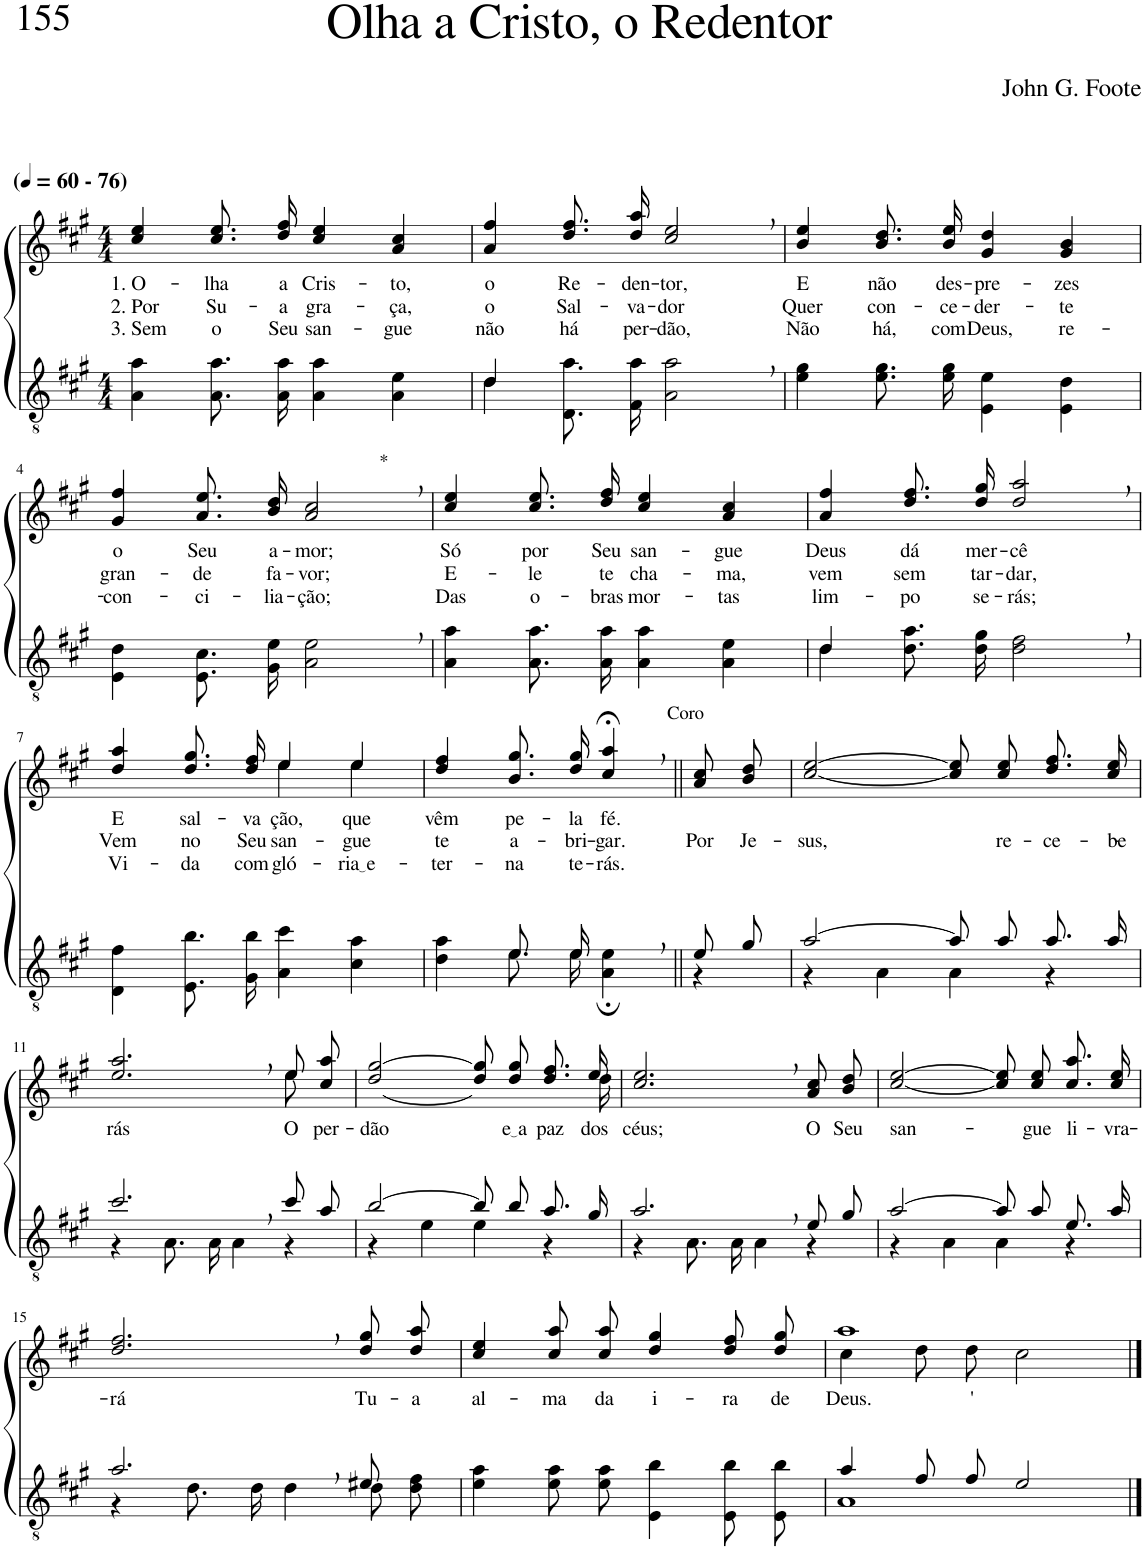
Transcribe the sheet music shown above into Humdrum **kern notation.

**kern	**kern	**text	**text	**text
*part2	*part1	*part1	*part1	*part1
*staff2	*staff1	*staff1	*staff1	*staff1
*I"Parte III e IV	*I"Parte I e II	*	*	*
*clefGv2	*clefG2	*	*	*
*Trd5c9	*Trd5c9	*	*	*
*k[f#c#g#]	*k[f#c#g#]	*	*	*
*M4/4	*M4/4	*	*	*
*MM60	*MM60	*	*	*
=1	=1	=1	=1	=1
!	!LO:TX:a:B:t=(	!	!	!
!	!LO:TX:a:B:t=- 76)	!	!	!
!	!	!LO:LY:b	!LO:LY:b	!LO:LY:b
4A\ 4a\	4cc#/ 4ee/	1. O-	2. Por	3. Sem
!	!	!LO:LY:b	!LO:LY:b	!LO:LY:b
8.A\ 8.a\L	8.cc#\ 8.ee\L	-lha	Su-	o
!	!	!LO:LY:b	!LO:LY:b	!LO:LY:b
16A\ 16a\Jk	16dd\ 16ff#\Jk	a	-a	Seu
!	!	!LO:LY:b	!LO:LY:b	!LO:LY:b
4A\ 4a\	4cc#/ 4ee/	Cris-	gra-	san-
!	!	!LO:LY:b	!LO:LY:b	!LO:LY:b
4A\ 4e\	4a/ 4cc#/	-to,	-ça,	-gue
=2	=2	=2	=2	=2
*^	*	*	*	*
!	!	!	!LO:LY:b	!LO:LY:b	!LO:LY:b
4d/	4d\	4a/ 4ff#/	o	o	não
!	!	!	!LO:LY:b	!LO:LY:b	!LO:LY:b
2.ryy	8.D\ 8.a\L	8.dd\ 8.ff#\L	Re-	Sal-	há
!	!	!	!LO:LY:b	!LO:LY:b	!LO:LY:b
.	16F#\ 16a\Jk	16dd\ 16aa\Jk	-den-	-va-	per-
!	!	!	!LO:LY:b	!LO:LY:b	!LO:LY:b
.	2A\ 2a\	2cc#/, 2ee/,	-tor,	-dor	-dão,
=3	=3	=3	=3	=3	=3
!	!	!	!LO:LY:b	!LO:LY:b	!LO:LY:b
*v	*v	*	*	*	*
4e\ 4g#\	4b/ 4ee/	E	Quer	Não
!	!	!LO:LY:b	!LO:LY:b	!LO:LY:b
8.e\ 8.g#\L	8.b\ 8.dd\L	não	con-	há,
!	!	!LO:LY:b	!LO:LY:b	!LO:LY:b
16e\ 16g#\Jk	16b\ 16ee\Jk	des-	-ce-	com
!	!	!LO:LY:b	!LO:LY:b	!LO:LY:b
4E\ 4e\	4g#/ 4dd/	-pre-	-der-	Deus,
!	!	!LO:LY:b	!LO:LY:b	!LO:LY:b
4E\ 4d\	4g#/ 4b/	-zes	-te	re-
!!LO:LB:g=z
=4	=4	=4	=4	=4
!	!	!LO:LY:b	!LO:LY:b	!LO:LY:b
4E\ 4d\	4g#/ 4ff#/	o	gran-	-con-
!	!	!LO:LY:b	!LO:LY:b	!LO:LY:b
8.E/ 8.c#/L	8.a\ 8.ee\L	Seu	-de	-ci-
!	!	!LO:LY:b	!LO:LY:b	!LO:LY:b
16G#/ 16e/Jk	16b\ 16dd\Jk	a-	fa-	-lia-
!	!LO:TX:a:t=*	!	!	!
!	!	!LO:LY:b	!LO:LY:b	!LO:LY:b
2A\, 2e\,	2a/, 2cc#/,	-mor;	-vor;	-ção;
=5	=5	=5	=5	=5
!	!	!LO:LY:b	!LO:LY:b	!LO:LY:b
4A\ 4a\	4cc#/ 4ee/	Só	E-	Das
!	!	!LO:LY:b	!LO:LY:b	!LO:LY:b
8.A\ 8.a\L	8.cc#\ 8.ee\L	por	-le	o-
!	!	!LO:LY:b	!LO:LY:b	!LO:LY:b
16A\ 16a\Jk	16dd\ 16ff#\Jk	Seu	te	-bras
!	!	!LO:LY:b	!LO:LY:b	!LO:LY:b
4A\ 4a\	4cc#/ 4ee/	san-	cha-	mor-
!	!	!LO:LY:b	!LO:LY:b	!LO:LY:b
4A\ 4e\	4a/ 4cc#/	-gue	-ma,	-tas
=6	=6	=6	=6	=6
*^	*	*	*	*
!	!	!	!LO:LY:b	!LO:LY:b	!LO:LY:b
4d\	4d/	4a/ 4ff#/	Deus	vem	lim-
!	!	!	!LO:LY:b	!LO:LY:b	!LO:LY:b
8.d\ 8.a\L	2.ryy	8.dd\ 8.ff#\L	dá	sem	-po
!	!	!	!LO:LY:b	!LO:LY:b	!LO:LY:b
16d\ 16g#\Jk	.	16dd\ 16gg#\Jk	mer-	tar-	se-
!	!	!	!LO:LY:b	!LO:LY:b	!LO:LY:b
2d\, 2f#\,	.	2dd/, 2aa/,	-cê	-dar,	-rás;
*v	*v	*	*	*	*
!!LO:LB:g=z
=7	=7	=7	=7	=7
!	!	!LO:LY:b	!LO:LY:b	!LO:LY:b
*	*^	*	*	*
4D\ 4f#\	4dd/ 4aa/	2ryy	E	Vem	Vi-
!	!	!	!LO:LY:b	!LO:LY:b	!LO:LY:b
8.E\ 8.b\L	8.dd\ 8.gg#\L	.	sal-	no	-da
!	!	!	!LO:LY:b	!LO:LY:b	!LO:LY:b
16G#\ 16b\Jk	16dd\ 16ff#\Jk	.	-va-	Seu	com
!	!	!	!LO:LY:b	!LO:LY:b	!LO:LY:b
4A\ 4cc#\	4ee/	4ee\	ção,	san-	gló-
!	!	!	!LO:LY:b	!LO:LY:b	!LO:LY:b
4c#\ 4a\	4ee/	4ee\	que	-gue	ria e
=8	=8	=8	=8	=8	=8
*^	*	*	*	*	*
!	!	!	!	!LO:LY:b	!LO:LY:b	!LO:LY:b
*	*	*v	*v	*	*	*
4ryy	4d\ 4a\	4dd/ 4ff#/	vêm	te	-ter-
!	!	!	!LO:LY:b	!LO:LY:b	!LO:LY:b
8.e/L	8.e\L	8.b\ 8.gg#\L	pe-	a-	-na
!	!	!	!LO:LY:b	!LO:LY:b	!LO:LY:b
16e/Jk	16e\Jk	16dd\ 16gg#\Jk	-la	-bri-	te-
!	!	!LO:TX:a:t=Coro	!	!	!
!	!	!	!LO:LY:b	!LO:LY:b	!LO:LY:b
4ryy	4A\; 4e\;	4cc#/;<, 4aa/;<,	fé.	-gar.	-rás.
=9||	=9||	=9||	=9||	=9||	=9||
!	!	!	!	!LO:LY:b	!
8e/L	4r	8a\ 8cc#\L	.	Por	.
!	!	!	!	!LO:LY:b	!
8g#/J	.	8b\ 8dd\J	.	Je-	.
=10	=10	=10	=10	=10	=10
!	!	!	!	!LO:LY:b	!
[2a/	4r	[2cc#/ [2ee/	.	-sus,	.
.	4A\	.	.	.	.
8a/L]	4A\	8cc#]\ 8ee]\L	.	.	.
!	!	!	!	!LO:LY:b	!
8a/J	.	8cc#\ 8ee\J	.	re-	.
!	!	!	!	!LO:LY:b	!
8.a/L	4r	8.dd\ 8.ff#\L	.	-ce-	.
!	!	!	!	!LO:LY:b	!
16a/Jk	.	16cc#\ 16ee\Jk	.	-be-	.
!!LO:LB:g=z
=11	=11	=11	=11	=11	=11
!	!	!	!LO:LY:b	!	!
*	*	*^	*	*	*
2.cc#,/	4r	2.ee/, 2.aa/,	2.ryy	rás	.	.
.	8.A\L	.	.	.	.	.
.	16A\Jk	.	.	.	.	.
.	4A\	.	.	.	.	.
!	!	!	!	!LO:LY:b	!	!
8cc#/L	4r	8ee\L	8ee\	O	.	.
!	!	!	!	!LO:LY:b	!	!
8a/J	.	8cc#\ 8aa\J	8ryy	per-	.	.
=12	=12	=12	=12	=12	=12	=12
!	!	!	!	!LO:LY:b	!	!
[2b/	4r	[2dd/ [2gg#/	2...ryy	-dão	.	.
.	4e\	.	.	.	.	.
8b/L]	4e\	8dd]\ 8gg#]\L	.	.	.	.
!	!	!	!	!LO:LY:b	!	!
8b/J	.	8dd\ 8gg#\J	.	e a	.	.
!	!	!	!	!LO:LY:b	!	!
8.a/L	4r	8.dd\ 8.ff#\L	.	paz	.	.
!	!	!	!	!LO:LY:b	!	!
16g#/Jk	.	16ee\Jk	16dd\	dos	.	.
=13	=13	=13	=13	=13	=13	=13
!	!	!	!	!LO:LY:b	!	!
*	*	*v	*v	*	*	*
2.a,/	4r	2.cc#/, 2.ee/,	céus;	.	.
.	8.A\L	.	.	.	.
.	16A\Jk	.	.	.	.
.	4A\	.	.	.	.
!	!	!	!LO:LY:b	!	!
8e/L	4r	8a\ 8cc#\L	O	.	.
!	!	!	!LO:LY:b	!	!
8g#/J	.	8b\ 8dd\J	Seu	.	.
=14	=14	=14	=14	=14	=14
!	!	!	!LO:LY:b	!	!
[2a/	4r	[2cc#/ [2ee/	san-	.	.
.	4A\	.	.	.	.
8a/L]	4A\	8cc#]\ 8ee]\L	.	.	.
!	!	!	!LO:LY:b	!	!
8a/J	.	8cc#\ 8ee\J	-gue	.	.
!	!	!	!LO:LY:b	!	!
8.e/L	4r	8.cc#\ 8.aa\L	li-	.	.
!	!	!	!LO:LY:b	!	!
16a/Jk	.	16cc#\ 16ee\Jk	-vra-	.	.
!!LO:LB:g=z
=15	=15	=15	=15	=15	=15
!	!	!	!LO:LY:b	!	!
2.a,/	4r	2.dd/, 2.ff#/,	-rá	.	.
.	8.d\L	.	.	.	.
.	16d\Jk	.	.	.	.
.	4d\	.	.	.	.
!	!	!	!LO:LY:b	!	!
8e#X/	8d\L	8dd\ 8gg#\L	Tu-	.	.
!	!	!	!LO:LY:b	!	!
8ryy	8d\ 8f#\J	8dd\ 8aa\J	-a	.	.
=16	=16	=16	=16	=16	=16
!	!	!	!LO:LY:b	!	!
*v	*v	*	*	*	*
4e\ 4a\	4cc#/ 4ee/	al-	.	.
!	!	!LO:LY:b	!	!
8e\ 8a\L	8cc#\ 8aa\L	-ma	.	.
!	!	!LO:LY:b	!	!
8e\ 8a\J	8cc#\ 8aa\J	da	.	.
!	!	!LO:LY:b	!	!
4E\ 4b\	4dd/ 4gg#/	i-	.	.
!	!	!LO:LY:b	!	!
8E\ 8b\L	8dd\ 8ff#\L	-ra	.	.
!	!	!LO:LY:b	!	!
8E\ 8b\J	8dd\ 8gg#\J	de	.	.
=17	=17	=17	=17	=17
*^	*^	*	*	*
!	!	!	!	!LO:LY:b	!	!
4a/	1A	1aa	4cc#\	Deus.	.	.
8f#/L	.	.	8dd\L	.	.	.
!	!	!	!	!LO:LY:b	!	!
8f#/J	.	.	8dd\J	'	.	.
2e/	.	.	2cc#\	.	.	.
*v	*v	*	*	*	*	*
*	*v	*v	*	*	*
==	==	==	==	==
*-	*-	*-	*-	*-
